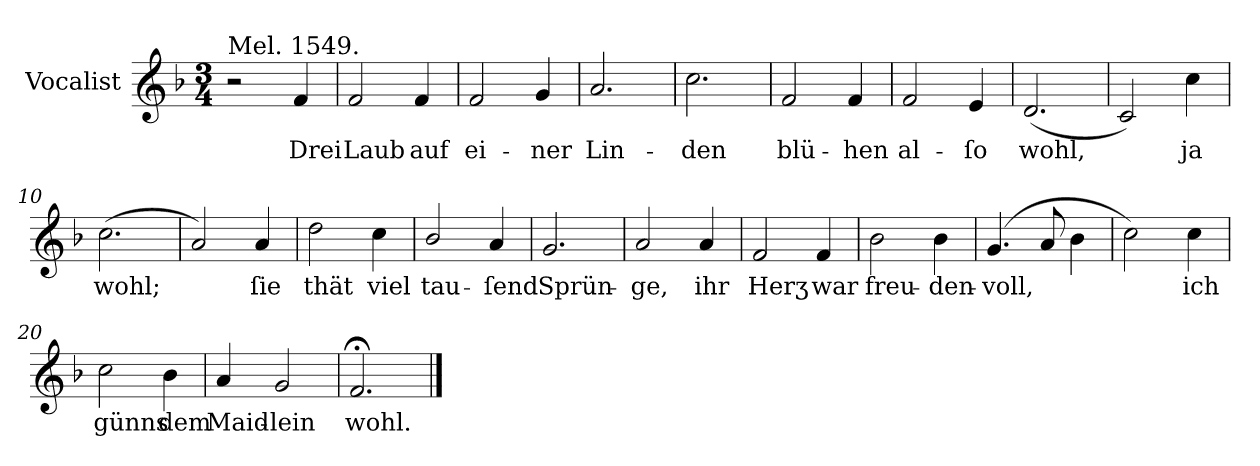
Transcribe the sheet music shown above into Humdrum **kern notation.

**kern	**text
*part1	*part1
*staff1	*staff1
*I"Vocalist	*
*k[b-]	*
*F:	*
*M3/4	*
=1	=1
!LO:TX:a:t=Mel. 1549.	!
2r	.
4f	Drei
=2	=2
2f	Laub
4f	auf
=3	=3
2f	ei-
4g	-ner
=4	=4
2.a	Lin-
=5	=5
2.cc	-den
=6	=6
2f	blü-
4f	-hen
=7	=7
2f	al-
4e	-ſo
=8	=8
(2.d	wohl,
=9	=9
2c)	.
4cc	ja
=10	=10
(2.cc	wohl;
=11	=11
2a)	.
4a	ſie
=12	=12
2dd	thät
4cc	viel
=13	=13
2b-/	tau-
4a	-ſend
=14	=14
2.g	Sprün-
=15	=15
2a	-ge,
4a	ihr
=16	=16
2f	Herʒ
4f	war
=17	=17
2b-	freu-
4b-	-den-
=18	=18
(4.g	-voll,
8a	.
4b-	.
=19	=19
2cc)	.
4cc	ich
=20	=20
2cc	günns
4b-	dem
=21	=21
4a	Maid-
2g	-lein
=22	=22
2.f;<	wohl.
==	==
*-	*-
